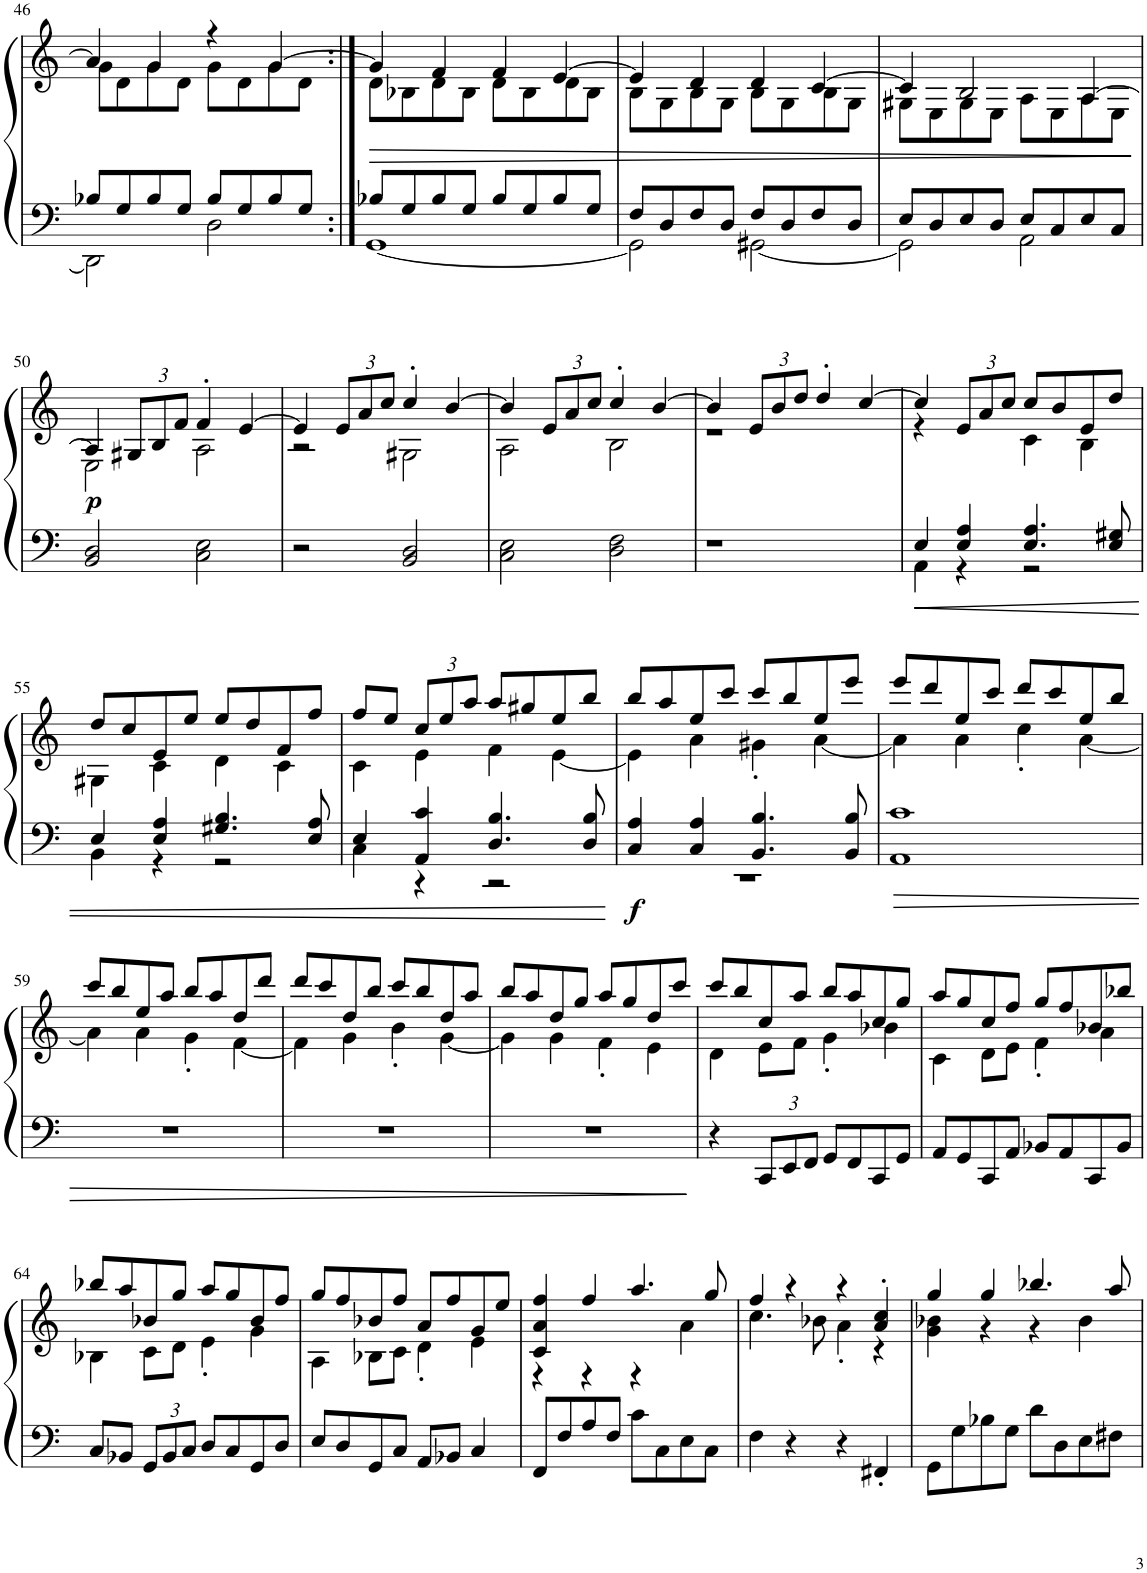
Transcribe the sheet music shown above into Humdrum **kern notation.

**kern	**kern	**dynam
*part1	*part1	*part1
*staff2	*staff1	*staff1/2
*I"Piano	*	*
*I'Pno.	*	*
!!LO:PB:g=z
*clefF4	*clefG2	*
*k[]	*k[]	*
*M4/4	*M4/4	*
=46	=46	=46
*^	*^	*
8B-X/L	2DD\]	4a/]	8g\L	.
8G/	.	.	8d\	.
8B-/	.	4g/	8g\	.
8G/J	.	.	8d\J	.
8B-/L	2D\	4r	8g\L	.
8G/	.	.	8d\	.
8B-/	.	[4g/	8g\	.
8G/J	.	.	8d\J	.
=47:|!	=47:|!	=47:|!	=47:|!	=47:|!
!	!	!	!	!LO:HP:b
8B-X/L	[1GG	4g/]	8d\L	>
8G/	.	.	8B-X\	.
8B-/	.	4f/	8d\	.
8G/J	.	.	8B-\J	.
8B-/L	.	4f/	8d\L	.
8G/	.	.	8B-\	.
8B-/	.	[4e/	8d\	.
8G/J	.	.	8B-\J	.
=48	=48	=48	=48	=48
8F/L	2GG\]	4e/]	8B\L	.
8D/	.	.	8G\	.
8F/	.	4d/	8B\	.
8D/J	.	.	8G\J	.
8F/L	[2GG#X\	4d/	8B\L	.
8D/	.	.	8G\	.
8F/	.	[4c/	8B\	.
8D/J	.	.	8G\J	.
=49	=49	=49	=49	=49
8E/L	2GG#\]	4c/]	8G#X\L	.
8D/	.	.	8E\	.
8E/	.	2B/	8G#\	.
8D/J	.	.	8E\J	.
8E/L	2AA\	.	8A\L	.
8C/	.	.	8E\	.
8E/	.	[4A/	8A\	.
8C/J	.	.	8E\J	.
*v	*v	*	*	*
*	*v	*v	*
.	.	]
!!LO:LB:g=z
=50	=50	=50
*	*^	*
!	!	!	!LO:DY:b
2BB/ 2D/	4A/]	2E\	p
*	*Xbrackettup	*	*
.	12G#X/L	.	.
.	12B/	.	.
.	12f/J	.	.
2C\ 2E\	4f'/	2A\	.
.	[4e/	.	.
=51	=51	=51	=51
2r	4e/]	2r	.
.	12e/L	.	.
.	12a/	.	.
.	12cc/J	.	.
2BB/ 2D/	4cc'/	2G#X\	.
.	[4b/	.	.
=52	=52	=52	=52
2C\ 2E\	4b/]	2A\	.
.	12e/L	.	.
.	12a/	.	.
.	12cc/J	.	.
2D\ 2F\	4cc'/	2B\	.
.	[4b/	.	.
=53	=53	=53	=53
1r	4b/]	1r	.
.	12e/L	.	.
.	12b/	.	.
.	12dd/J	.	.
.	4dd'/	.	.
.	[4cc/	.	.
=54	=54	=54	=54
*^	*	*	*
4E/	4AA\	4cc/]	4r	.
4E/ 4A/	4r	12e/L	4ryy	.
.	.	12a/	.	.
.	.	12cc/J	.	.
4.E/ 4.A/	2r	8cc/L	4c\	.
.	.	8b/	.	.
.	.	8e/	4B\	.
8E/ 8G#X/	.	8dd/J	.	.
!!LO:LB:g=z	!!
=55	=55	=55	=55	=55
4E/	4BB\	8dd/L	4G#X\	.
.	.	8cc/	.	.
4E/ 4A/	4r	8e/	4c\	.
.	.	8ee/J	.	.
4.G#X/ 4.B/	2r	8ee/L	4d\	.
.	.	8dd/	.	.
.	.	8f/	4c\	.
8E/ 8A/	.	8ff/J	.	.
=56	=56	=56	=56	=56
4E/	4C\	8ff/L	4c\	.
.	.	8ee/J	.	.
4AA/ 4c/	4r	12cc/L	4e\	.
.	.	12ee/	.	.
.	.	12aa/J	.	.
4.D/ 4.B/	2r	8aa/L	4f\	.
.	.	8gg#X/	.	.
.	.	8ee/	[4e\	.
8D/ 8B/	.	8bb/J	.	.
=57	=57	=57	=57	=57
!	!	!	!	!LO:DY:b=2
4C/ 4A/	1r	8bb/L	4e\]	f
.	.	8aa/	.	.
4C/ 4A/	.	8ee/	4a\	.
.	.	8ccc/J	.	.
4.BB/ 4.B/	.	8ccc/L	4g#X'\	.
.	.	8bb/	.	.
.	.	8ee/	[4a\	.
8BB/ 8B/	.	8eee/J	.	.
*v	*v	*	*	*
=58	=58	=58	=58
1AA 1c	8eee/L	4a\]	.
.	8ddd/	.	.
.	8ee/	4a\	.
.	8ccc/J	.	.
.	8ddd/L	4cc'\	.
.	8ccc/	.	.
.	8ee/	[4a\	.
.	8bb/J	.	.
!!LO:LB:g=z	!!
=59	=59	=59	=59
1r	8ccc/L	4a\]	.
.	8bb/	.	.
.	8ee/	4a\	.
.	8aa/J	.	.
.	8bb/L	4g'\	.
.	8aa/	.	.
.	8dd/	[4f\	.
.	8ddd/J	.	.
=60	=60	=60	=60
1r	8ddd/L	4f\]	.
.	8ccc/	.	.
.	8dd/	4g\	.
.	8bb/J	.	.
.	8ccc/L	4b'\	.
.	8bb/	.	.
.	8dd/	[4g\	.
.	8aa/J	.	.
=61	=61	=61	=61
1r	8bb/L	4g\]	.
.	8aa/	.	.
.	8dd/	4g\	.
.	8gg/J	.	.
.	8aa/L	4f'\	.
.	8gg/	.	.
.	8dd/	4e\	.
.	8ccc/J	.	.
=62	=62	=62	=62
4r	8ccc/L	4d\	.
.	8bb/	.	.
*Xbrackettup	*	*	*
12CC/L	8cc/	8e\L	.
12EE/	.	.	.
.	8aa/J	8f\J	.
12FF/J	.	.	.
8GG/L	8bb/L	4g'\	.
8FF/	8aa/	.	.
8CC/	8cc/	4b-X\	.
8GG/J	8gg/J	.	.
=63	=63	=63	=63
8AA/L	8aa/L	4c\	.
8GG/	8gg/	.	.
8CC/	8cc/	8d\L	.
8AA/J	8ff/J	8e\J	.
8BB-X/L	8gg/L	4f'\	.
8AA/	8ff/	.	.
8CC/	8b-X/	4a\	.
8BB-/J	8bb-X/J	.	.
!!LO:LB:g=z	!!
=64	=64	=64	=64
8C/L	8bb-X/L	4B-X\	.
8BB-X/J	8aa/	.	.
12GG/L	8b-X/	8c\L	.
12BB-/	.	.	.
.	8gg/J	8d\J	.
12C/J	.	.	.
8D/L	8aa/L	4e'\	.
8C/	8gg/	.	.
8GG/	8b-/	4g\	.
8D/J	8ff/J	.	.
=65	=65	=65	=65
8E/L	8gg/L	4A\	.
8D/	8ff/	.	.
8GG/	8b-X/	8B-X\L	.
8C/J	8ff/J	8c\J	.
8AA/L	8a/L	4d'\	.
8BB-X/J	8ff/	.	.
4C/	8g/	4e\	.
.	8ee/J	.	.
=66	=66	=66	=66
8FF/L	4c/ 4a/ 4ff/	4r	.
8F/	.	.	.
8A/	4ff/	4r	.
8F/J	.	.	.
8c\L	4.aa/	4r	.
8C\	.	.	.
8E\	.	4a\	.
8C\J	8gg/	.	.
=67	=67	=67	=67
4F\	4ff/	4.cc\	.
4r	4r	.	.
.	.	8b-X\	.
4r	4r	4a'\	.
4FF#X'/	4a/' 4cc/'	4r	.
=68	=68	=68	=68
8GG\L	4gg/	4g\ 4b-X\	.
8G\	.	.	.
8B-X\	4gg/	4r	.
8G\J	.	.	.
8d\L	4.bb-X/	4r	.
8D\	.	.	.
8E\	.	4b-\	.
8F#X\J	8aa/	.	.
*	*v	*v	*
=	=	=
*-	*-	*-
